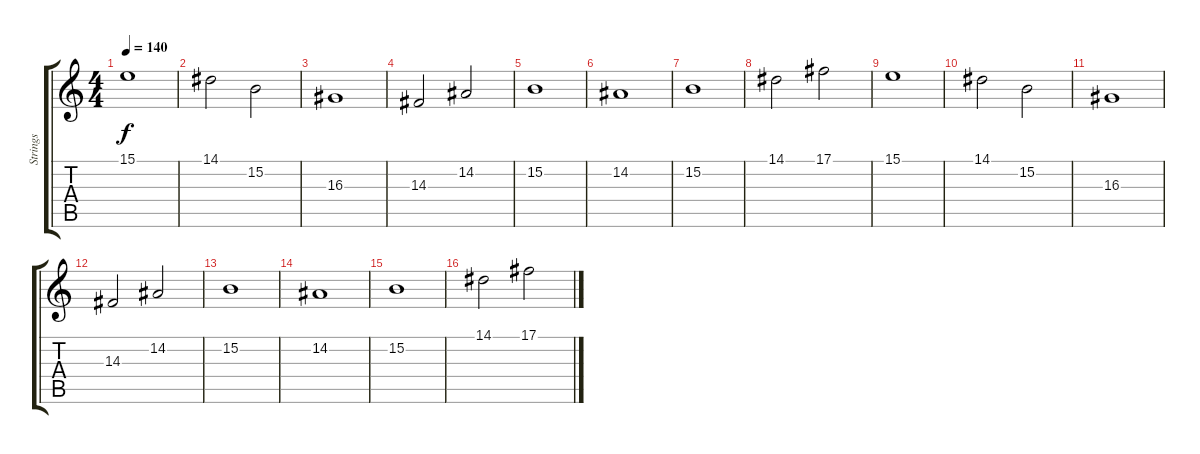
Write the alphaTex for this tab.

\track ("Strings" "Strings") {instrument synthstrings1}
\staff {score tabs}
\tuning (Db4 Ab3 E3 B2 Gb2 Db2) {hide}
\ts (4 4)
\tempo 140
\clef g2
\ks c
15.1.1{dy f} |
14.1.2 15.2.2 |
16.3.1 |
14.3.2 14.2.2 |
15.2.1 |
14.2.1 |
15.2.1 |
14.1.2 17.1.2 |
15.1.1 |
14.1.2 15.2.2 |
16.3.1 |
14.3.2 14.2.2 |
15.2.1 |
14.2.1 |
15.2.1 |
14.1.2 17.1.2
